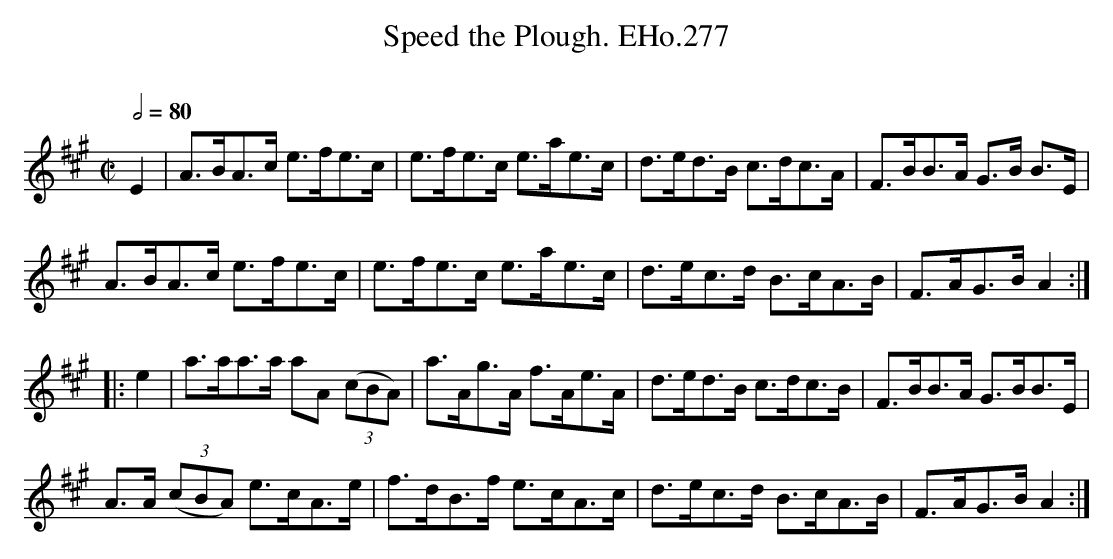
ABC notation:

X:1
T:Speed the Plough. EHo.277
M:C|
L:1/8
Q:1/2=80
O:
K:A
E2 | A>BA>c e>fe>c | e>fe>c e>ae>c | d>ed>B c>dc>A | F>BB>A  G>B B>E |
A>BA>c e>fe>c | e>fe>c e>ae>c | d>ec>d B>cA>B | F>AG>B A2 :|
|: e2 | a>aa>a aA (3(cBA) | a>Ag>A f>Ae>A | d>ed>B c>dc>B | F>BB>A G>BB>E |
A>A (3(cBA) e>cA>e | f>dB>f e>cA>c | d>ec>d B>cA>B | F>AG>B A2 :|
